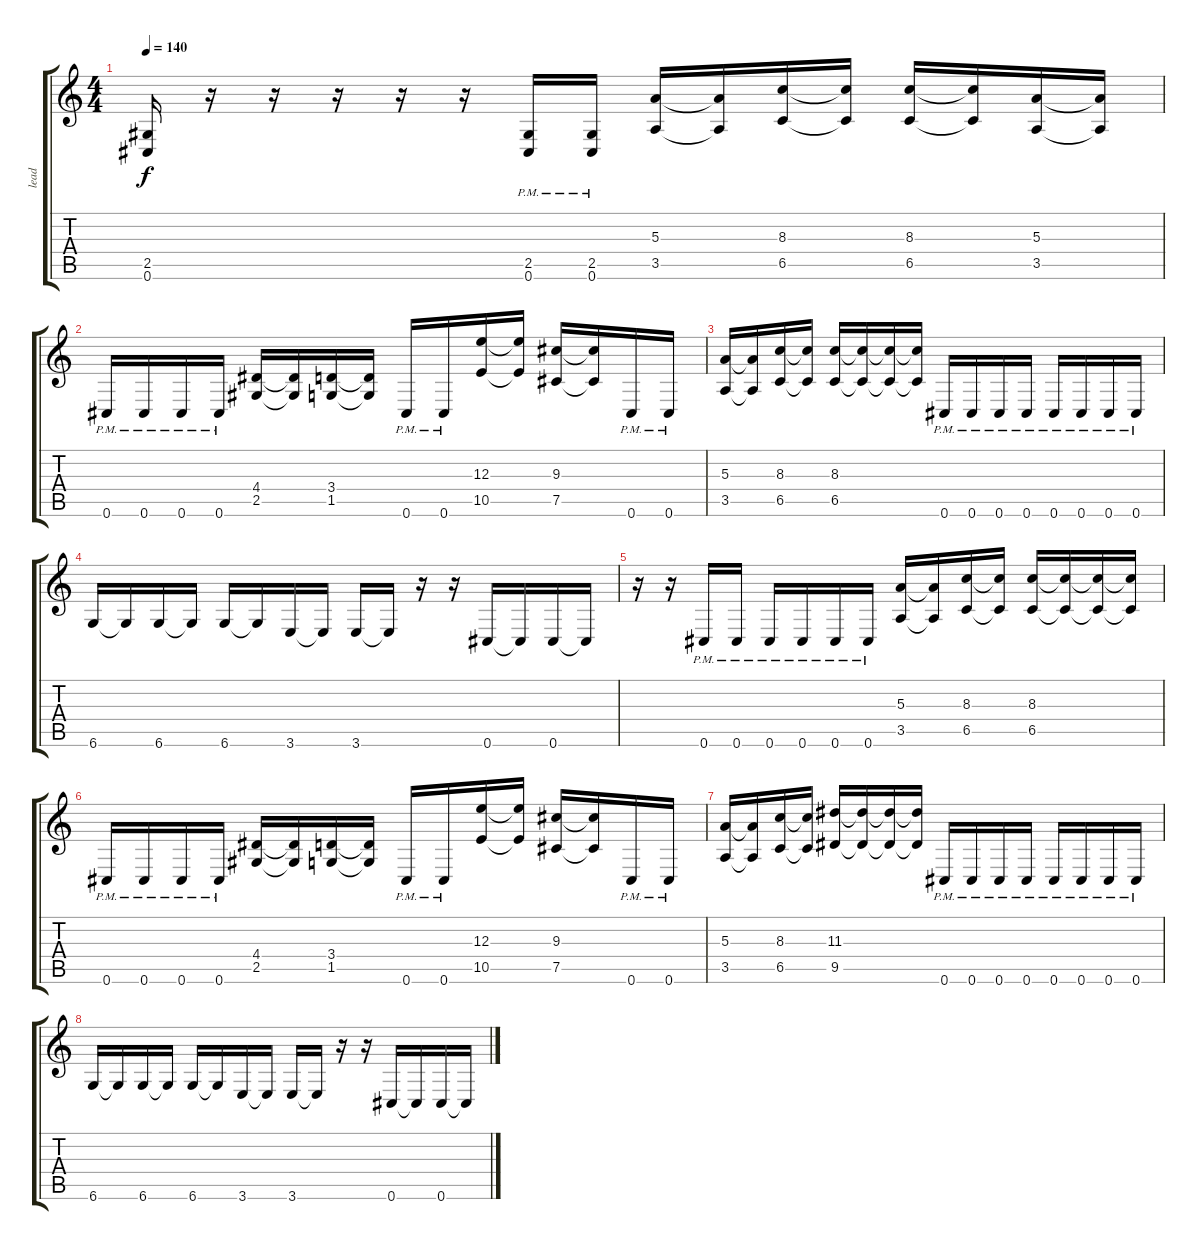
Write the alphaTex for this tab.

\track ("lead" "lead") {instrument distortionguitar}
\staff {score tabs}
\tuning (Db4 Ab3 E3 B2 Gb2 Db2) {hide}
\ts (4 4)
\tempo 140
\clef g2
\ks c
(2.5 0.6).16{dy f} r.16 r.16 r.16 r.16 r.16 (2.5{pm} 0.6{pm}).16 (2.5{pm} 0.6{pm}).16 (5.3 3.5).16 (5.3{t} 3.5{t}).16 (8.3 6.5).16 (8.3{t} 6.5{t}).16 (8.3 6.5).16 (8.3{t} 6.5{t}).16 (5.3 3.5).16 (5.3{t} 3.5{t}).16 |
0.6{pm}.16 0.6{pm}.16 0.6{pm}.16 0.6{pm}.16 (4.4 2.5).16 (4.4{t} 2.5{t}).16 (3.4 1.5).16 (3.4{t} 1.5{t}).16 0.6{pm}.16 0.6{pm}.16 (12.3 10.5).16 (12.3{t} 10.5{t}).16 (9.3 7.5).16 (9.3{t} 7.5{t}).16 0.6{pm}.16 0.6{pm}.16 |
(5.3 3.5).16 (5.3{t} 3.5{t}).16 (8.3 6.5).16 (8.3{t} 6.5{t}).16 (8.3 6.5).16 (8.3{t} 6.5{t}).16 (8.3{t} 6.5{t}).16 (8.3{t} 6.5{t}).16 0.6{pm}.16 0.6{pm}.16 0.6{pm}.16 0.6{pm}.16 0.6{pm}.16 0.6{pm}.16 0.6{pm}.16 0.6{pm}.16 |
6.6.16 6.6{t}.16 6.6.16 6.6{t}.16 6.6.16 6.6{t}.16 3.6.16 3.6{t}.16 3.6.16 3.6{t}.16 r.16 r.16 0.6.16 0.6{t}.16 0.6.16 0.6{t}.16 |
r.16 r.16 0.6{pm}.16 0.6{pm}.16 0.6{pm}.16 0.6{pm}.16 0.6{pm}.16 0.6{pm}.16 (5.3 3.5).16 (5.3{t} 3.5{t}).16 (8.3 6.5).16 (8.3{t} 6.5{t}).16 (8.3 6.5).16 (8.3{t} 6.5{t}).16 (8.3{t} 6.5{t}).16 (8.3{t} 6.5{t}).16 |
0.6{pm}.16 0.6{pm}.16 0.6{pm}.16 0.6{pm}.16 (4.4 2.5).16 (4.4{t} 2.5{t}).16 (3.4 1.5).16 (3.4{t} 1.5{t}).16 0.6{pm}.16 0.6{pm}.16 (12.3 10.5).16 (12.3{t} 10.5{t}).16 (9.3 7.5).16 (9.3{t} 7.5{t}).16 0.6{pm}.16 0.6{pm}.16 |
(5.3 3.5).16 (5.3{t} 3.5{t}).16 (8.3 6.5).16 (8.3{t} 6.5{t}).16 (11.3 9.5).16 (11.3{t} 9.5{t}).16 (11.3{t} 9.5{t}).16 (11.3{t} 9.5{t}).16 0.6{pm}.16 0.6{pm}.16 0.6{pm}.16 0.6{pm}.16 0.6{pm}.16 0.6{pm}.16 0.6{pm}.16 0.6{pm}.16 |
6.6.16 6.6{t}.16 6.6.16 6.6{t}.16 6.6.16 6.6{t}.16 3.6.16 3.6{t}.16 3.6.16 3.6{t}.16 r.16 r.16 0.6.16 0.6{t}.16 0.6.16 0.6{t}.16
